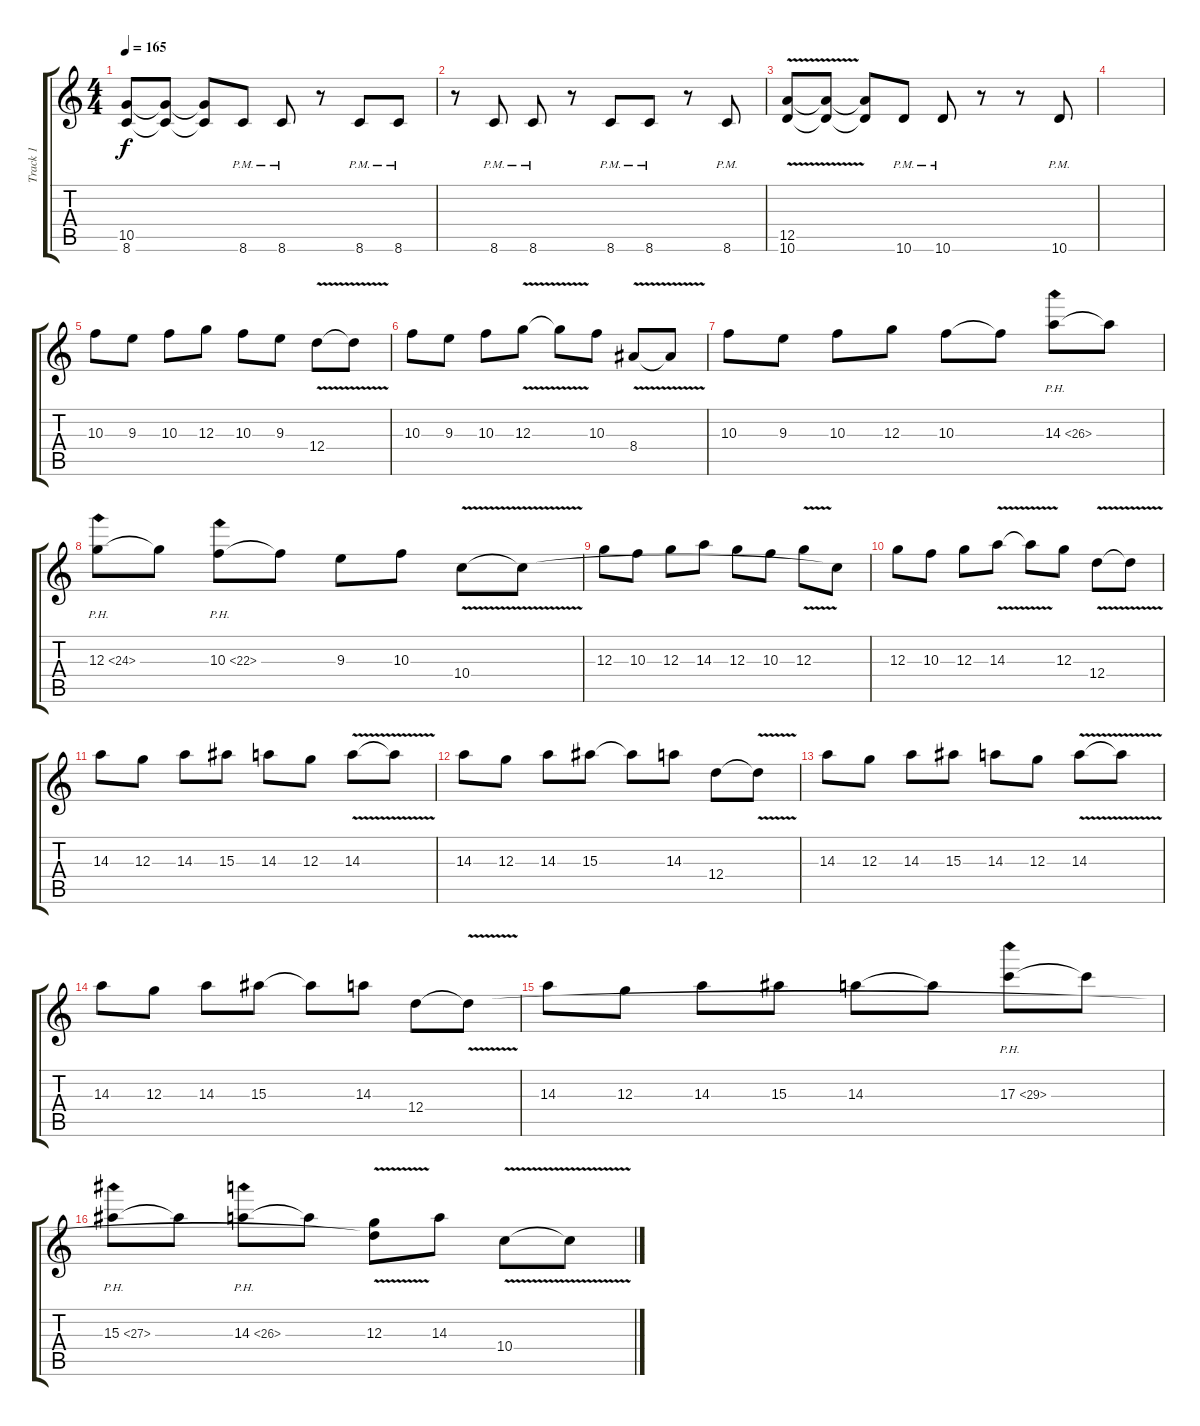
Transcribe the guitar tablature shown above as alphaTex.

\track ("Track 1" "Track 1") {instrument distortionguitar}
\staff {score tabs}
\tuning (E4 B3 G3 D3 A2 E2) {hide}
\ts (4 4)
\tempo 165
\clef g2
\ks c
(10.5 8.6).8{dy f} (10.5{t} 8.6{t}).8 (10.5{t} 8.6{t}).8 8.6{pm}.8 8.6{pm}.8 r.8 8.6{pm}.8 8.6{pm}.8 |
r.8 8.6{pm}.8 8.6{pm}.8 r.8 8.6{pm}.8 8.6{pm}.8 r.8 8.6{pm}.8 |
(12.5{v} 10.6).8 (12.5{t} 10.6{t}).8 (12.5{t} 10.6{t}).8 10.6{pm}.8 10.6{pm}.8 r.8 r.8 10.6{pm}.8 |
|
10.3.8 9.3.8 10.3.8 12.3.8 10.3.8 9.3.8 12.4{v}.8 12.4{t}.8 |
10.3.8 9.3.8 10.3.8 12.3{v}.8 12.3{t}.8 10.3.8 8.4{v}.8 8.4{t}.8 |
10.3.8 9.3.8 10.3.8 12.3.8 10.3.8 10.3{t}.8 14.3{ph 12}.8 14.3{t}.8 |
12.3{ph 12}.8 12.3{t}.8 10.3{ph 12}.8 10.3{t}.8 9.3.8 10.3.8 10.4{v}.8 10.4{t}.8 |
12.3.8 10.3.8 12.3.8 14.3.8 12.3.8 10.3.8 12.3{v}.8 10.4{t}.8 |
12.3.8 10.3.8 12.3.8 14.3{v}.8 14.3{t}.8 12.3.8 12.4{v}.8 12.4{t}.8 |
14.3.8 12.3.8 14.3.8 15.3.8 14.3.8 12.3.8 14.3{v}.8 14.3{t}.8 |
14.3.8 12.3.8 14.3.8 15.3.8 15.3{t}.8 14.3.8 12.4.8 12.4{v t}.8 |
14.3.8 12.3.8 14.3.8 15.3.8 14.3.8 12.3.8 14.3{v}.8 14.3{t}.8 |
14.3.8 12.3.8 14.3.8 15.3.8 15.3{t}.8 14.3.8 12.4.8 12.4{v t}.8 |
14.3.8 12.3.8 14.3.8 15.3.8 14.3.8 14.3{t}.8 17.3{ph 12}.8 17.3{t}.8 |
15.3{ph 12}.8 15.3{t}.8 14.3{ph 12}.8 14.3{t}.8 (12.3 12.4{t}).8 14.3.8 10.4{v}.8 10.4{t}.8
